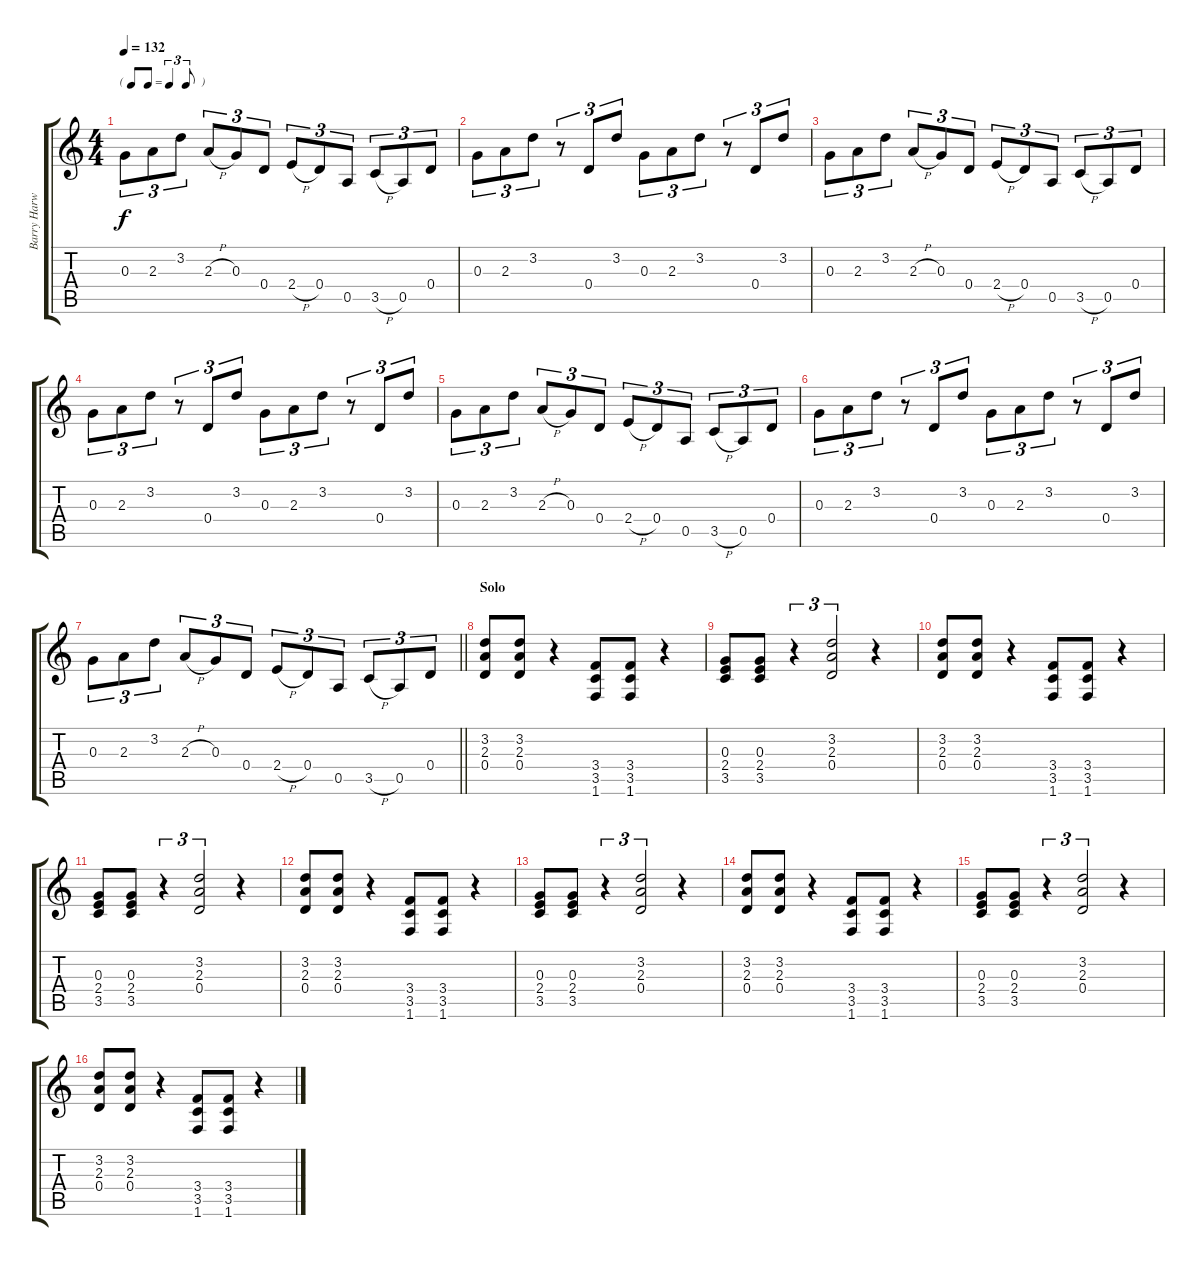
\track ("Barry Harwood (Rhythm II)" "Barry Harw") {instrument distortionguitar}
\staff {score tabs}
\tuning (E4 B3 G3 D3 A2 E2) {hide}
\ts (4 4)
\tf triplet8th
\tempo 132
\clef g2
\ks c
0.3.8{tu (3 2) dy f} 2.3.8{tu (3 2)} 3.2.8{tu (3 2)} 2.3{h}.8{tu (3 2)} 0.3.8{tu (3 2)} 0.4.8{tu (3 2)} 2.4{h}.8{tu (3 2)} 0.4.8{tu (3 2)} 0.5.8{tu (3 2)} 3.5{h}.8{tu (3 2)} 0.5.8{tu (3 2)} 0.4.8{tu (3 2)} |
0.3.8{tu (3 2)} 2.3.8{tu (3 2)} 3.2.8{tu (3 2)} r.8{tu (3 2)} 0.4.8{tu (3 2)} 3.2.8{tu (3 2)} 0.3.8{tu (3 2)} 2.3.8{tu (3 2)} 3.2.8{tu (3 2)} r.8{tu (3 2)} 0.4.8{tu (3 2)} 3.2.8{tu (3 2)} |
0.3.8{tu (3 2)} 2.3.8{tu (3 2)} 3.2.8{tu (3 2)} 2.3{h}.8{tu (3 2)} 0.3.8{tu (3 2)} 0.4.8{tu (3 2)} 2.4{h}.8{tu (3 2)} 0.4.8{tu (3 2)} 0.5.8{tu (3 2)} 3.5{h}.8{tu (3 2)} 0.5.8{tu (3 2)} 0.4.8{tu (3 2)} |
0.3.8{tu (3 2)} 2.3.8{tu (3 2)} 3.2.8{tu (3 2)} r.8{tu (3 2)} 0.4.8{tu (3 2)} 3.2.8{tu (3 2)} 0.3.8{tu (3 2)} 2.3.8{tu (3 2)} 3.2.8{tu (3 2)} r.8{tu (3 2)} 0.4.8{tu (3 2)} 3.2.8{tu (3 2)} |
0.3.8{tu (3 2)} 2.3.8{tu (3 2)} 3.2.8{tu (3 2)} 2.3{h}.8{tu (3 2)} 0.3.8{tu (3 2)} 0.4.8{tu (3 2)} 2.4{h}.8{tu (3 2)} 0.4.8{tu (3 2)} 0.5.8{tu (3 2)} 3.5{h}.8{tu (3 2)} 0.5.8{tu (3 2)} 0.4.8{tu (3 2)} |
0.3.8{tu (3 2)} 2.3.8{tu (3 2)} 3.2.8{tu (3 2)} r.8{tu (3 2)} 0.4.8{tu (3 2)} 3.2.8{tu (3 2)} 0.3.8{tu (3 2)} 2.3.8{tu (3 2)} 3.2.8{tu (3 2)} r.8{tu (3 2)} 0.4.8{tu (3 2)} 3.2.8{tu (3 2)} |
\barLineRight lightlight
0.3.8{tu (3 2)} 2.3.8{tu (3 2)} 3.2.8{tu (3 2)} 2.3{h}.8{tu (3 2)} 0.3.8{tu (3 2)} 0.4.8{tu (3 2)} 2.4{h}.8{tu (3 2)} 0.4.8{tu (3 2)} 0.5.8{tu (3 2)} 3.5{h}.8{tu (3 2)} 0.5.8{tu (3 2)} 0.4.8{tu (3 2)} |
\section ("" "Solo")
(3.2 2.3 0.4).8 (3.2 2.3 0.4).8 r.4 (3.4 3.5 1.6).8 (3.4 3.5 1.6).8 r.4 |
(0.3 2.4 3.5).8 (0.3 2.4 3.5).8 r.4{tu (3 2)} (3.2 2.3 0.4).2{tu (3 2)} r.4 |
(3.2 2.3 0.4).8 (3.2 2.3 0.4).8 r.4 (3.4 3.5 1.6).8 (3.4 3.5 1.6).8 r.4 |
(0.3 2.4 3.5).8 (0.3 2.4 3.5).8 r.4{tu (3 2)} (3.2 2.3 0.4).2{tu (3 2)} r.4 |
(3.2 2.3 0.4).8 (3.2 2.3 0.4).8 r.4 (3.4 3.5 1.6).8 (3.4 3.5 1.6).8 r.4 |
(0.3 2.4 3.5).8 (0.3 2.4 3.5).8 r.4{tu (3 2)} (3.2 2.3 0.4).2{tu (3 2)} r.4 |
(3.2 2.3 0.4).8 (3.2 2.3 0.4).8 r.4 (3.4 3.5 1.6).8 (3.4 3.5 1.6).8 r.4 |
(0.3 2.4 3.5).8 (0.3 2.4 3.5).8 r.4{tu (3 2)} (3.2 2.3 0.4).2{tu (3 2)} r.4 |
(3.2 2.3 0.4).8 (3.2 2.3 0.4).8 r.4 (3.4 3.5 1.6).8 (3.4 3.5 1.6).8 r.4
